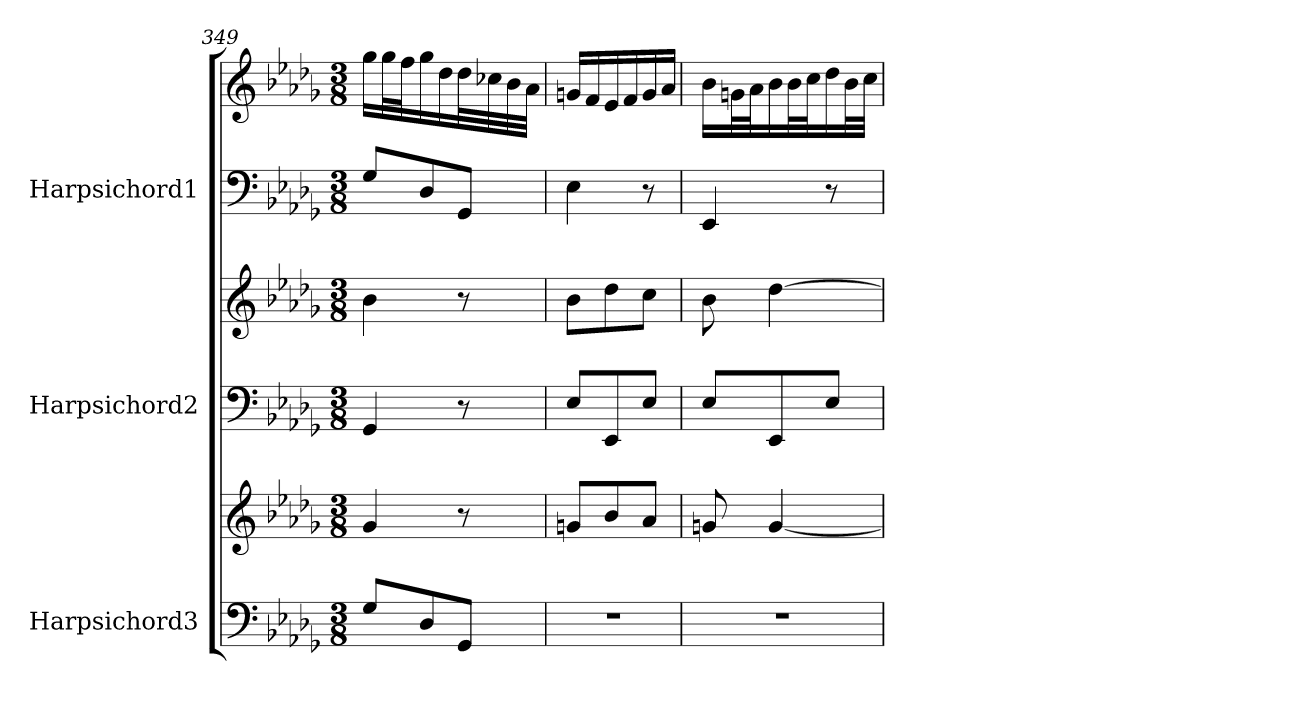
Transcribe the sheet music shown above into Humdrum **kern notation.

**kern	**kern	**kern	**kern	**kern	**kern
*part3	*part3	*part2	*part2	*part1	*part1
*staff6	*staff5	*staff4	*staff3	*staff2	*staff1
*I"Harpsichord3	*	*I"Harpsichord2	*	*I"Harpsichord1	*
*I'Hp	*	*I'Hp	*	*I'Hp	*
!!LO:LB:g=z
*clefF4	*clefG2	*clefF4	*clefG2	*clefF4	*clefG2
*k[b-e-a-d-g-]	*k[b-e-a-d-g-]	*k[b-e-a-d-g-]	*k[b-e-a-d-g-]	*k[b-e-a-d-g-]	*k[b-e-a-d-g-]
*M3/8	*M3/8	*M3/8	*M3/8	*M3/8	*M3/8
=349	=349	=349	=349	=349	=349
8G-/L	4g-/	4GG-/	4b-\	8G-/L	16gg-\LL
.	.	.	.	.	32gg-\L
.	.	.	.	.	32ff\J
8D-/	.	.	.	8D-/	16gg-\
.	.	.	.	.	16dd-\
8GG-/J	8r	8r	8r	8GG-/J	32dd-\L
.	.	.	.	.	32cc-X\
.	.	.	.	.	32b-\
.	.	.	.	.	32a-\JJJ
=350	=350	=350	=350	=350	=350
4.r	8gn/L	8E-/L	8b-\L	4E-\	16gn/LL
.	.	.	.	.	16f/
.	8b-/	8EE-/	8dd-\	.	16e-/
.	.	.	.	.	16f/
.	8a-/J	8E-/J	8cc\J	8r	16g/
.	.	.	.	.	16a-/JJ
=351	=351	=351	=351	=351	=351
4.r	8gn/	8E-/L	8b-\	4EE-/	16b-\LL
.	.	.	.	.	32gn\L
.	.	.	.	.	32a-\J
.	[4g/	8EE-/	[4dd-\	.	16b-\
.	.	.	.	.	32b-\L
.	.	.	.	.	32cc\J
.	.	8E-/J	.	8r	16dd-\
.	.	.	.	.	32b-\L
.	.	.	.	.	32cc\JJJ
=	=	=	=	=	=
*-	*-	*-	*-	*-	*-
